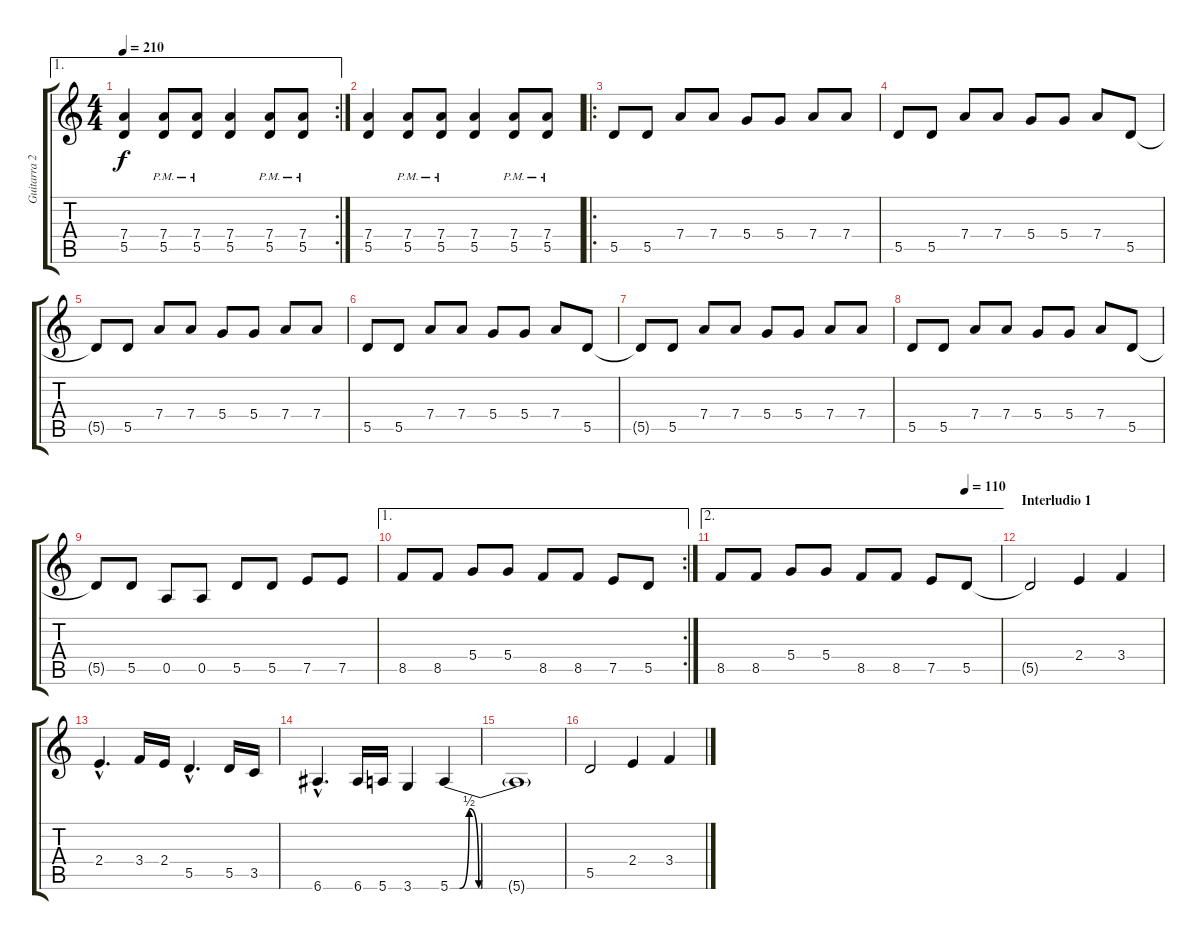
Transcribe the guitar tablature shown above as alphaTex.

\track ("Guitarra 2" "Guitarra 2") {instrument distortionguitar}
\staff {score tabs}
\tuning (E4 B3 G3 D3 A2 E2) {hide}
\ae 1
\rc 2
\ts (4 4)
\tempo 210
\clef g2
\ks c
(7.4 5.5).4{dy f} (7.4{pm} 5.5{pm}).8 (7.4{pm} 5.5{pm}).8 (7.4 5.5).4 (7.4{pm} 5.5{pm}).8 (7.4{pm} 5.5{pm}).8 |
(7.4 5.5).4 (7.4{pm} 5.5{pm}).8 (7.4{pm} 5.5{pm}).8 (7.4 5.5).4 (7.4{pm} 5.5{pm}).8 (7.4{pm} 5.5{pm}).8 |
\ro
5.5.8 5.5.8 7.4.8 7.4.8 5.4.8 5.4.8 7.4.8 7.4.8 |
5.5.8 5.5.8 7.4.8 7.4.8 5.4.8 5.4.8 7.4.8 5.5.8 |
5.5{t}.8 5.5.8 7.4.8 7.4.8 5.4.8 5.4.8 7.4.8 7.4.8 |
5.5.8 5.5.8 7.4.8 7.4.8 5.4.8 5.4.8 7.4.8 5.5.8 |
5.5{t}.8 5.5.8 7.4.8 7.4.8 5.4.8 5.4.8 7.4.8 7.4.8 |
5.5.8 5.5.8 7.4.8 7.4.8 5.4.8 5.4.8 7.4.8 5.5.8 |
5.5{t}.8 5.5.8 0.5.8 0.5.8 5.5.8 5.5.8 7.5.8 7.5.8 |
\ae 1
\rc 2
8.5.8 8.5.8 5.4.8 5.4.8 8.5.8 8.5.8 7.5.8 5.5.8 |
\ae 2
\tempo (110 0.875)
8.5.8 8.5.8 5.4.8 5.4.8 8.5.8 8.5.8 7.5.8 5.5.8 |
\section ("" "Interludio 1")
5.5{t}.2 2.4.4 3.4.4 |
2.4{hac}.4{d} 3.4.16 2.4.16 5.5{hac}.4{d} 5.5.16 3.5.16 |
6.6{hac}.4{d} 6.6.16 5.6.16 3.6.4 5.6{be (custom 0 0 5 0 10 2 15 0 19 0 60 0)}.4 |
5.6{t}.1 |
5.5.2 2.4.4 3.4.4
